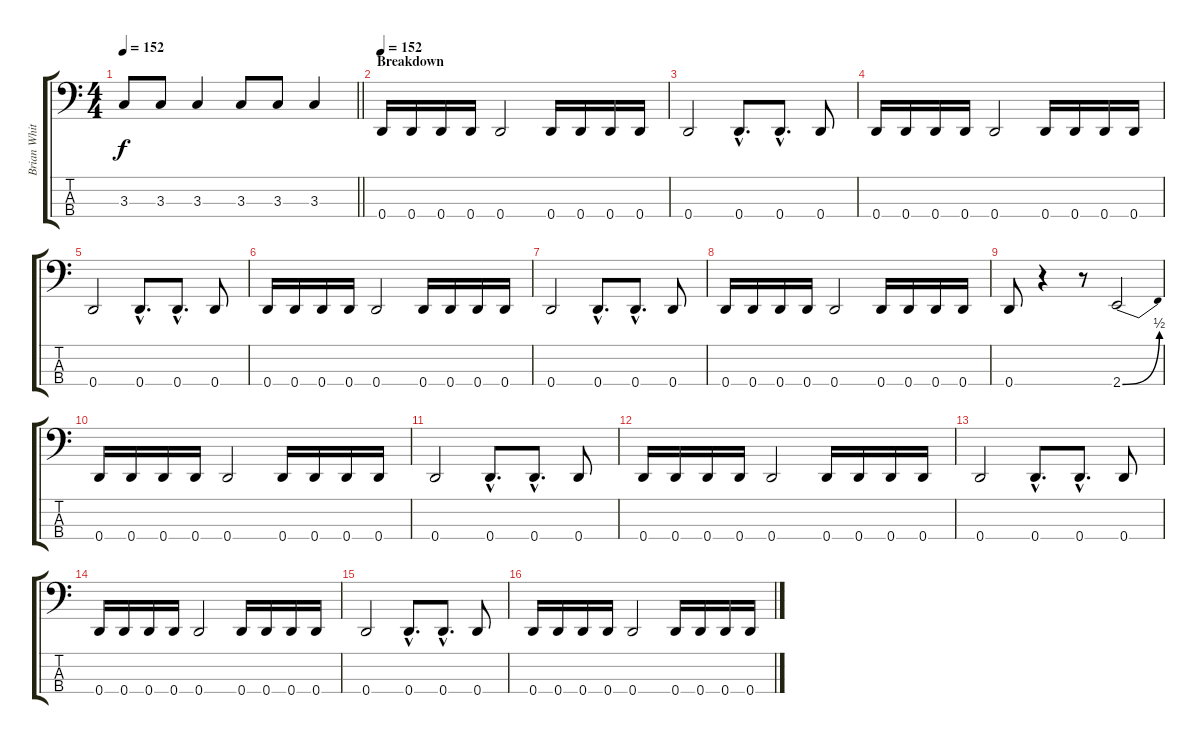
\track ("Brian White" "Brian Whit") {instrument electricbasspick}
\staff {score tabs}
\tuning (G2 D2 A1 D1) {hide}
\ts (4 4)
\tempo 152
\clef f4
\barLineRight lightlight
\ks c
3.3.8{dy f} 3.3.8 3.3.4 3.3.8 3.3.8 3.3.4 |
\section ("" "Breakdown")
\tempo 152
0.4.16 0.4.16 0.4.16 0.4.16 0.4.2 0.4.16 0.4.16 0.4.16 0.4.16 |
0.4.2 0.4{hac}.8{d} 0.4{hac}.8{d} 0.4.8 |
0.4.16 0.4.16 0.4.16 0.4.16 0.4.2 0.4.16 0.4.16 0.4.16 0.4.16 |
0.4.2 0.4{hac}.8{d} 0.4{hac}.8{d} 0.4.8 |
0.4.16 0.4.16 0.4.16 0.4.16 0.4.2 0.4.16 0.4.16 0.4.16 0.4.16 |
0.4.2 0.4{hac}.8{d} 0.4{hac}.8{d} 0.4.8 |
0.4.16 0.4.16 0.4.16 0.4.16 0.4.2 0.4.16 0.4.16 0.4.16 0.4.16 |
0.4.8 r.4 r.8 2.4{be (bend 0 0 60 2)}.2 |
0.4.16 0.4.16 0.4.16 0.4.16 0.4.2 0.4.16 0.4.16 0.4.16 0.4.16 |
0.4.2 0.4{hac}.8{d} 0.4{hac}.8{d} 0.4.8 |
0.4.16 0.4.16 0.4.16 0.4.16 0.4.2 0.4.16 0.4.16 0.4.16 0.4.16 |
0.4.2 0.4{hac}.8{d} 0.4{hac}.8{d} 0.4.8 |
0.4.16 0.4.16 0.4.16 0.4.16 0.4.2 0.4.16 0.4.16 0.4.16 0.4.16 |
0.4.2 0.4{hac}.8{d} 0.4{hac}.8{d} 0.4.8 |
0.4.16 0.4.16 0.4.16 0.4.16 0.4.2 0.4.16 0.4.16 0.4.16 0.4.16
